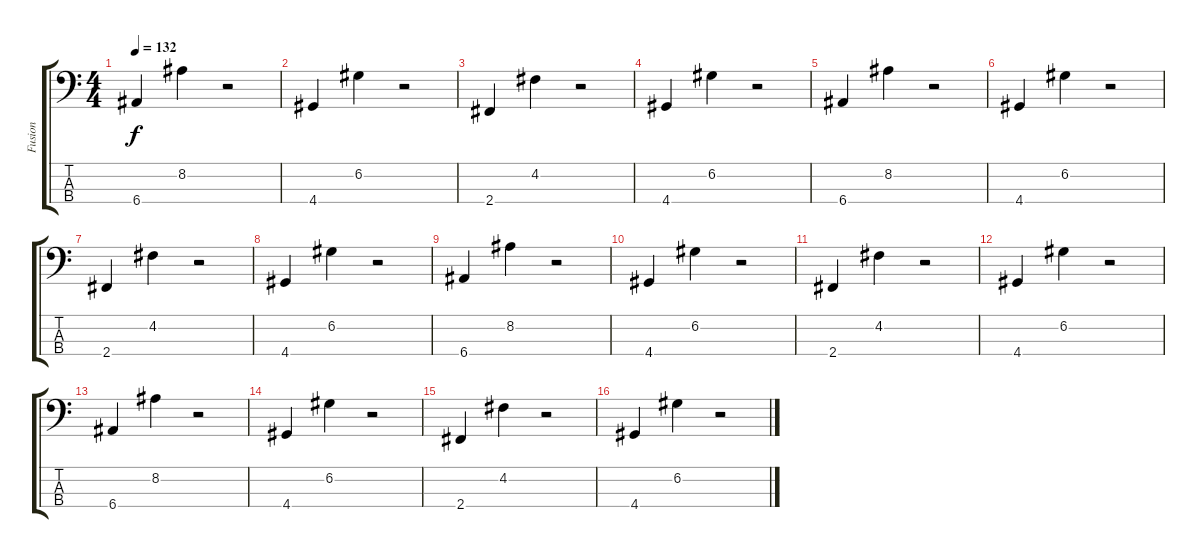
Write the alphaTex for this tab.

\track ("Fusion" "Fusion") {instrument synthbass1}
\staff {score tabs}
\tuning (G2 D2 A1 E1) {hide}
\ts (4 4)
\tempo 132
\clef f4
\ks c
6.4.4{dy f instrument synthbass1} 8.2.4 r.2 |
4.4.4 6.2.4 r.2 |
2.4.4 4.2.4 r.2 |
4.4.4 6.2.4 r.2 |
6.4.4 8.2.4 r.2 |
4.4.4 6.2.4 r.2 |
2.4.4 4.2.4 r.2 |
4.4.4 6.2.4 r.2 |
6.4.4 8.2.4 r.2 |
4.4.4 6.2.4 r.2 |
2.4.4 4.2.4 r.2 |
4.4.4 6.2.4 r.2 |
6.4.4 8.2.4 r.2 |
4.4.4 6.2.4 r.2 |
2.4.4 4.2.4 r.2 |
4.4.4 6.2.4 r.2
